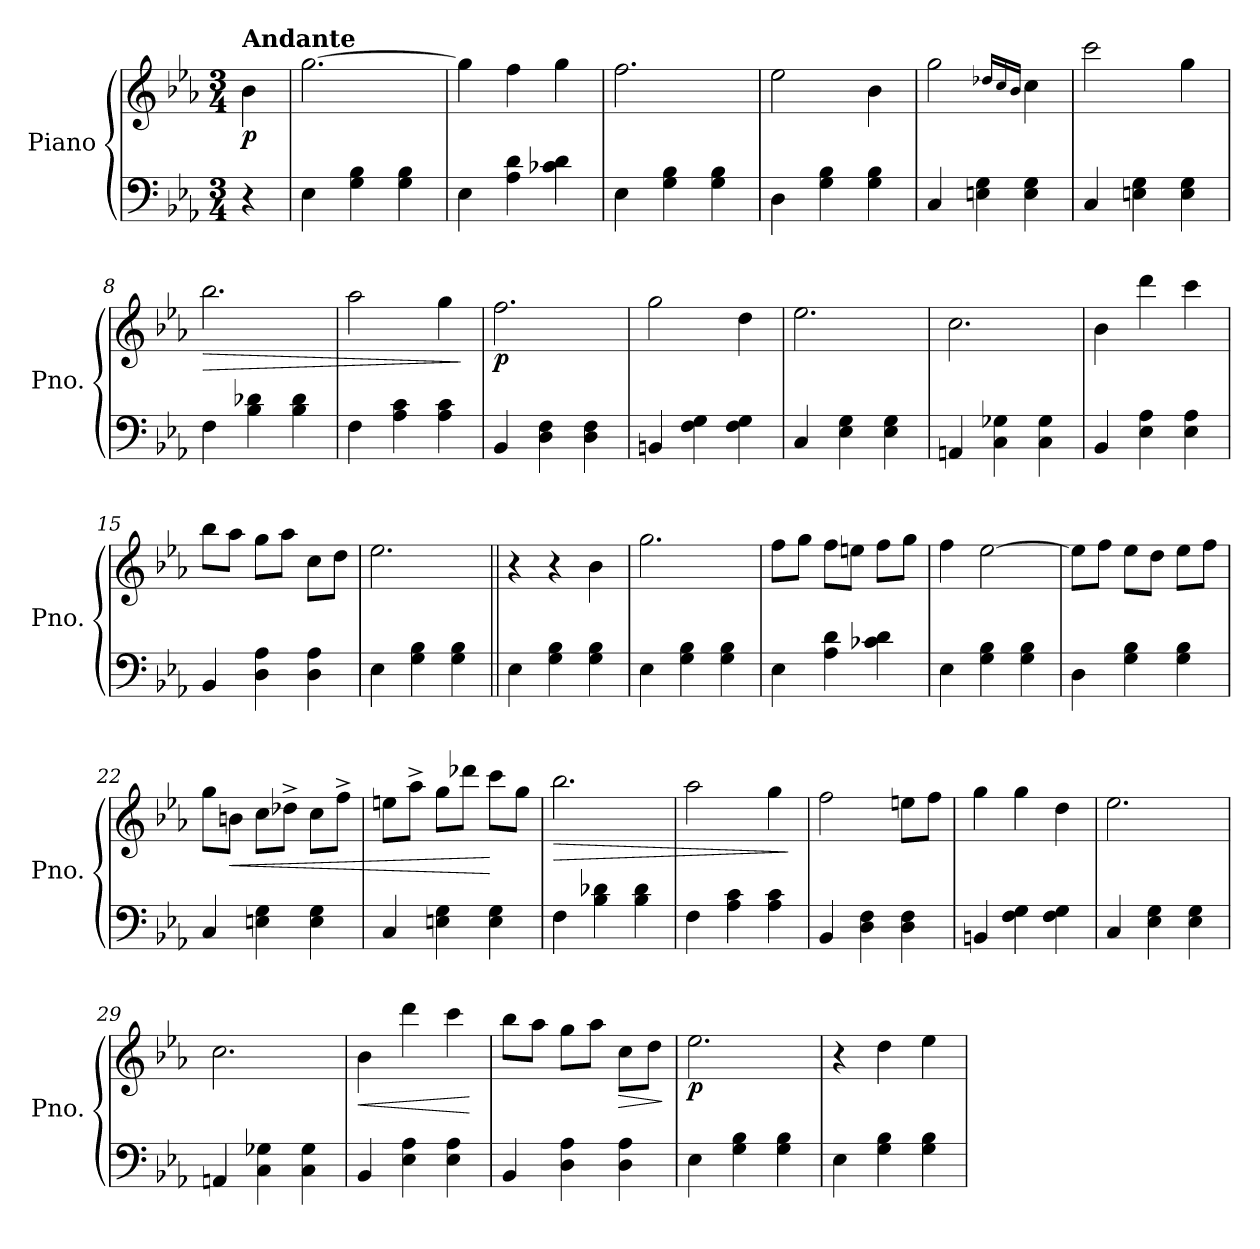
**kern	**kern	**dynam
*part1	*part1	*part1
*staff2	*staff1	*staff1/2
*I"Piano	*	*
*I'Pno.	*	*
*clefF4	*clefG2	*
*k[b-e-a-]	*k[b-e-a-]	*
*M3/4	*M3/4	*
*MM110	*MM110	*
=1	=1	=1
!	!LO:TX:a:B:t=Andante	!
!	!	!LO:DY:b
4r	4b-\	p
=2	=2	=2
4E-\	[2.gg\	.
4G\ 4B-\	.	.
4G\ 4B-\	.	.
=3	=3	=3
4E-\	4gg\]	.
4A-\ 4d\	4ff\	.
4c-X\ 4d\	4gg\	.
=4	=4	=4
4E-\	2.ff\	.
4G\ 4B-\	.	.
4G\ 4B-\	.	.
=5	=5	=5
4D\	2ee-\	.
4G\ 4B-\	.	.
4G\ 4B-\	4b-\	.
=6	=6	=6
4C/	2gg\	.
4En\ 4G\	.	.
.	16qdd-X/LL	.
.	16qcc/	.
.	16qb-/JJ	.
4E\ 4G\	4cc\	.
!!LO:LB:g=z
=7	=7	=7
4C/	2ccc\	.
4En\ 4G\	.	.
4E\ 4G\	4gg\	.
=8	=8	=8
!	!	!LO:HP:b
4F\	2.bb-\	>
4B-\ 4d-X\	.	.
4B-\ 4d-\	.	.
=9	=9	=9
4F\	2aa-\	.
4A-\ 4c\	.	.
4A-\ 4c\	4gg\	.
.	.	]
=10	=10	=10
!	!	!LO:DY:b
4BB-/	2.ff\	p
4D\ 4F\	.	.
4D\ 4F\	.	.
=11	=11	=11
4BBn/	2gg\	.
4F\ 4G\	.	.
4F\ 4G\	4dd\	.
!!LO:LB:g=z
=12	=12	=12
4C/	2.ee-\	.
4E-\ 4G\	.	.
4E-\ 4G\	.	.
=13	=13	=13
4AAn/	2.cc\	.
4C\ 4G-X\	.	.
4C\ 4G-\	.	.
=14	=14	=14
4BB-/	4b-\	.
4E-\ 4A-\	4ddd\	.
4E-\ 4A-\	4ccc\	.
=15	=15	=15
4BB-/	8bb-\L	.
.	8aa-\J	.
4D\ 4A-\	8gg\L	.
.	8aa-\J	.
4D\ 4A-\	8cc\L	.
.	8dd\J	.
=16	=16	=16
4E-\	2.ee-\	.
4G\ 4B-\	.	.
4G\ 4B-\	.	.
!!LO:LB:g=z
=17||	=17||	=17||
4E-\	4r	.
4G\ 4B-\	4r	.
4G\ 4B-\	4b-\	.
=18	=18	=18
4E-\	2.gg\	.
4G\ 4B-\	.	.
4G\ 4B-\	.	.
=19	=19	=19
4E-\	8ff\L	.
.	8gg\J	.
4A-\ 4d\	8ff\L	.
.	8een\J	.
4c-X\ 4d\	8ff\L	.
.	8gg\J	.
=20	=20	=20
4E-\	4ff\	.
4G\ 4B-\	[2ee-\	.
4G\ 4B-\	.	.
!!LO:LB:g=z
=21	=21	=21
4D\	8ee-\L]	.
.	8ff\J	.
4G\ 4B-\	8ee-\L	.
.	8dd\J	.
4G\ 4B-\	8ee-\L	.
.	8ff\J	.
=22	=22	=22
4C/	8gg\L	.
!	!	!LO:HP:b
.	8bn\J	<
4En\ 4G\	8cc\L	.
.	8dd-X^\J	.
4E\ 4G\	8cc\L	.
.	8ff^\J	.
=23	=23	=23
4C/	8een\L	.
.	8aa-^\J	.
4En\ 4G\	8gg\L	.
.	8ddd-X\J	.
4E\ 4G\	8ccc\L	[
.	8gg\J	.
!!LO:PB:g=z
=24	=24	=24
!	!	!LO:HP:b
4F\	2.bb-\	>
4B-\ 4d-X\	.	.
4B-\ 4d-\	.	.
=25	=25	=25
4F\	2aa-\	.
4A-\ 4c\	.	.
4A-\ 4c\	4gg\	.
.	.	]
=26	=26	=26
4BB-/	2ff\	.
4D\ 4F\	.	.
4D\ 4F\	8een\L	.
.	8ff\J	.
=27	=27	=27
4BBn/	4gg\	.
4F\ 4G\	4gg\	.
4F\ 4G\	4dd\	.
=28	=28	=28
4C/	2.ee-\	.
4E-\ 4G\	.	.
4E-\ 4G\	.	.
!!LO:LB:g=z
=29	=29	=29
4AAn/	2.cc\	.
4C\ 4G-X\	.	.
4C\ 4G-\	.	.
=30	=30	=30
!	!	!LO:HP:b
4BB-/	4b-\	<
4E-\ 4A-\	4ddd\	.
4E-\ 4A-\	4ccc\	.
.	.	[
=31	=31	=31
4BB-/	8bb-\L	.
.	8aa-\J	.
4D\ 4A-\	8gg\L	.
.	8aa-\J	.
!	!	!LO:HP:b
4D\ 4A-\	8cc\L	>
.	8dd\J	.
.	.	]
=32	=32	=32
!	!	!LO:DY:b
4E-\	2.ee-\	p
4G\ 4B-\	.	.
4G\ 4B-\	.	.
=33	=33	=33
4E-\	4r	.
4G\ 4B-\	4dd\	.
4G\ 4B-\	4ee-\	.
=	=	=
*-	*-	*-
